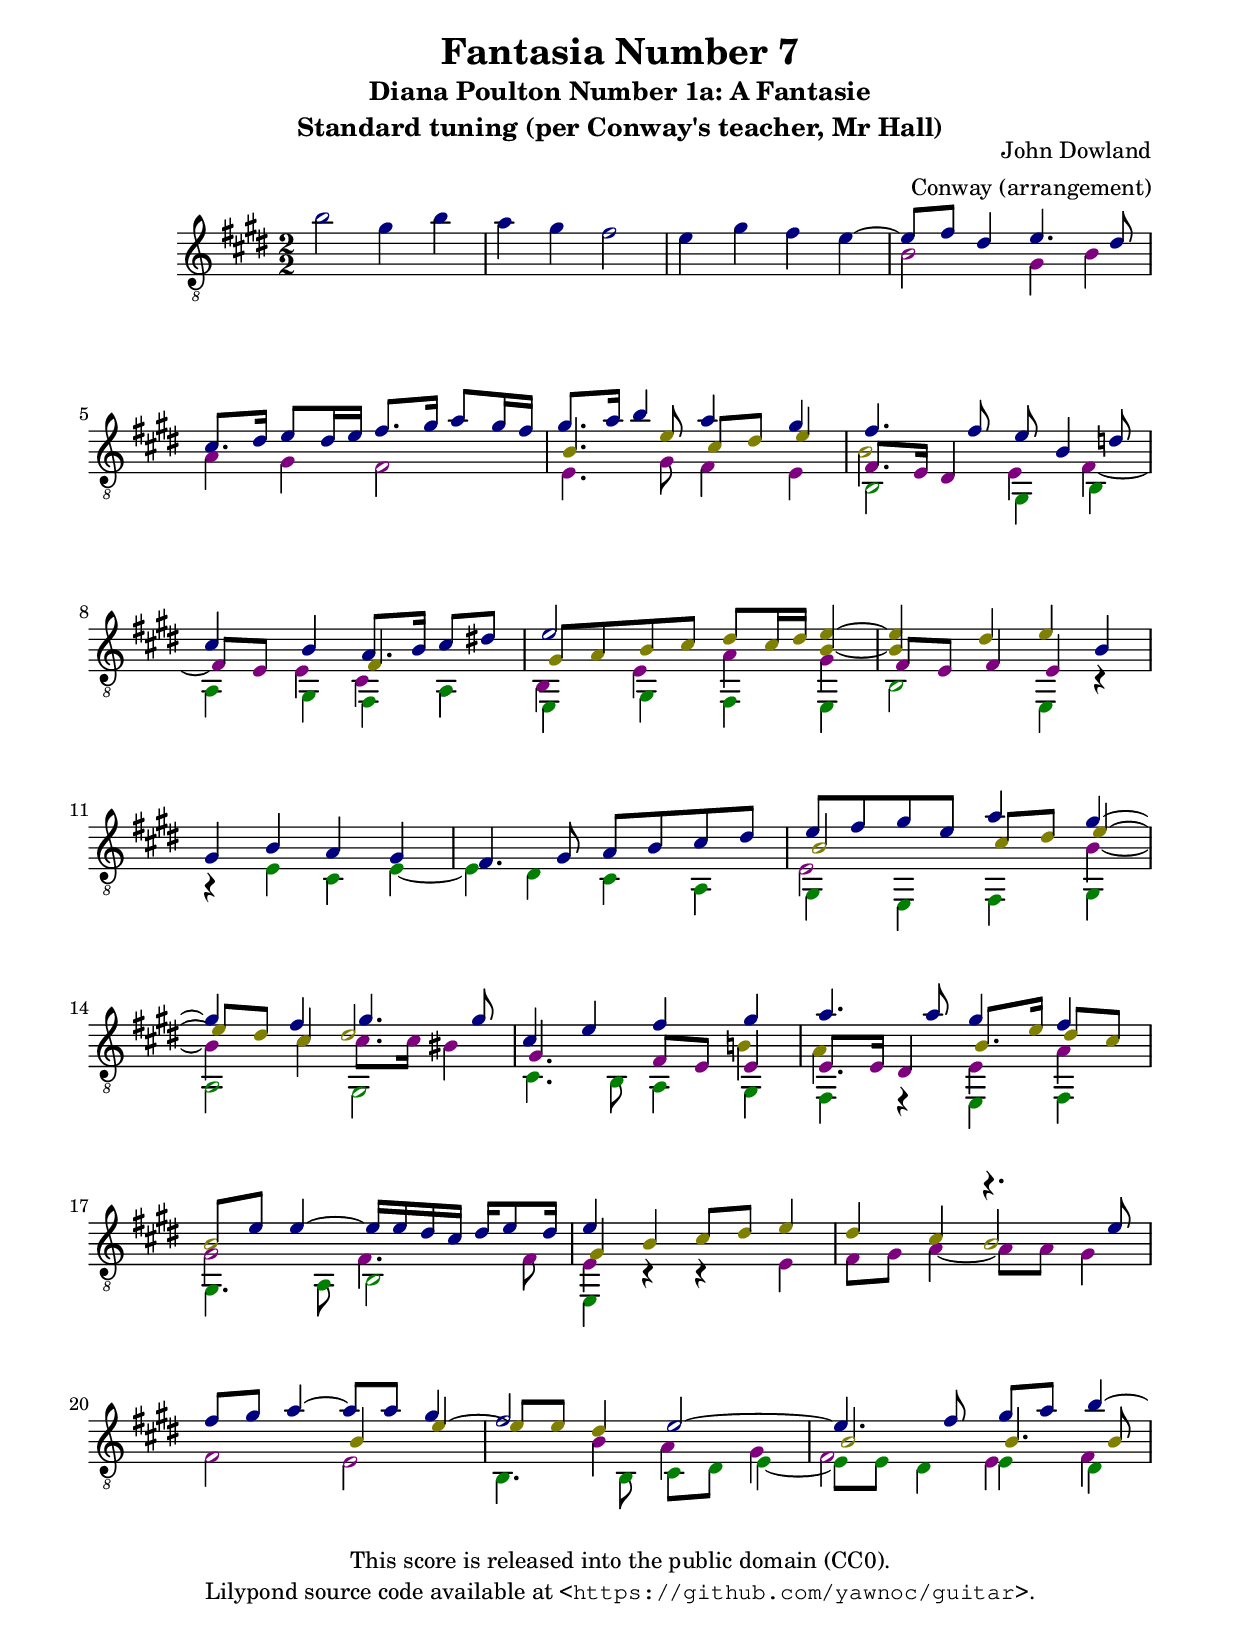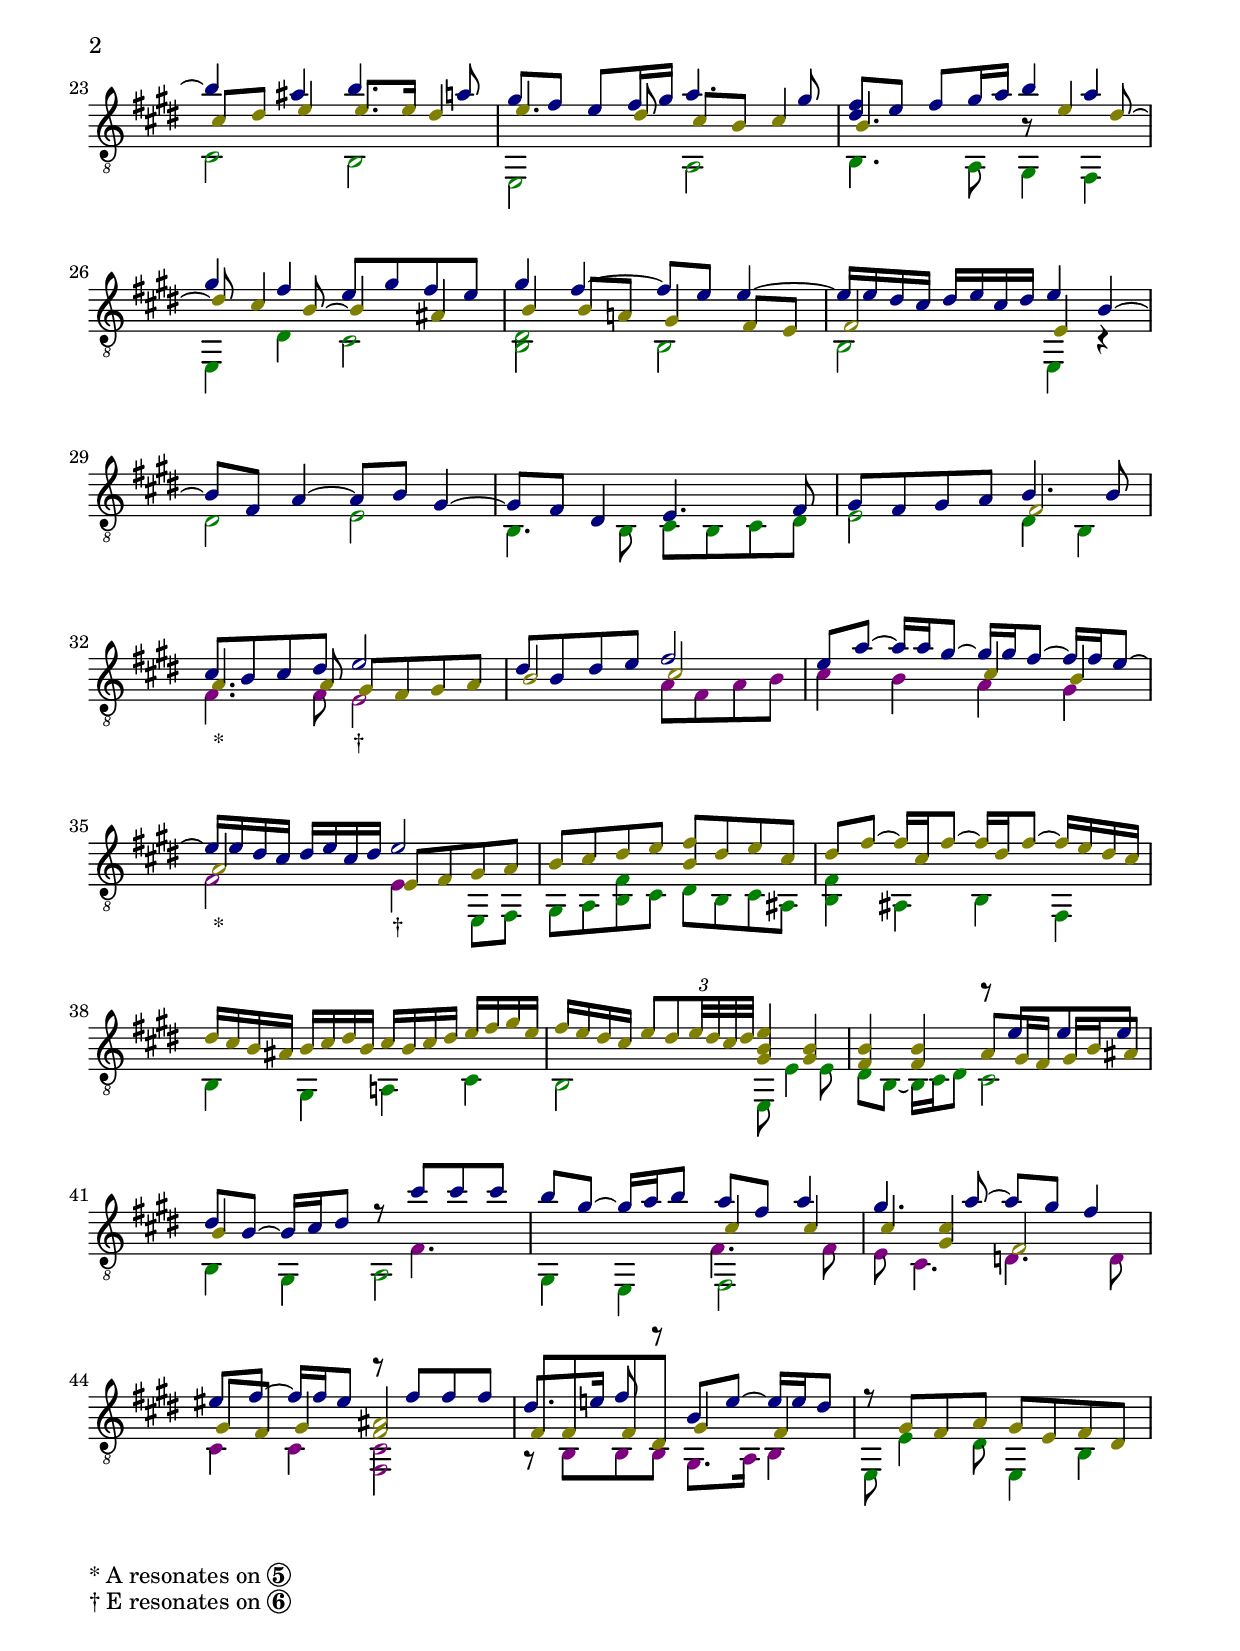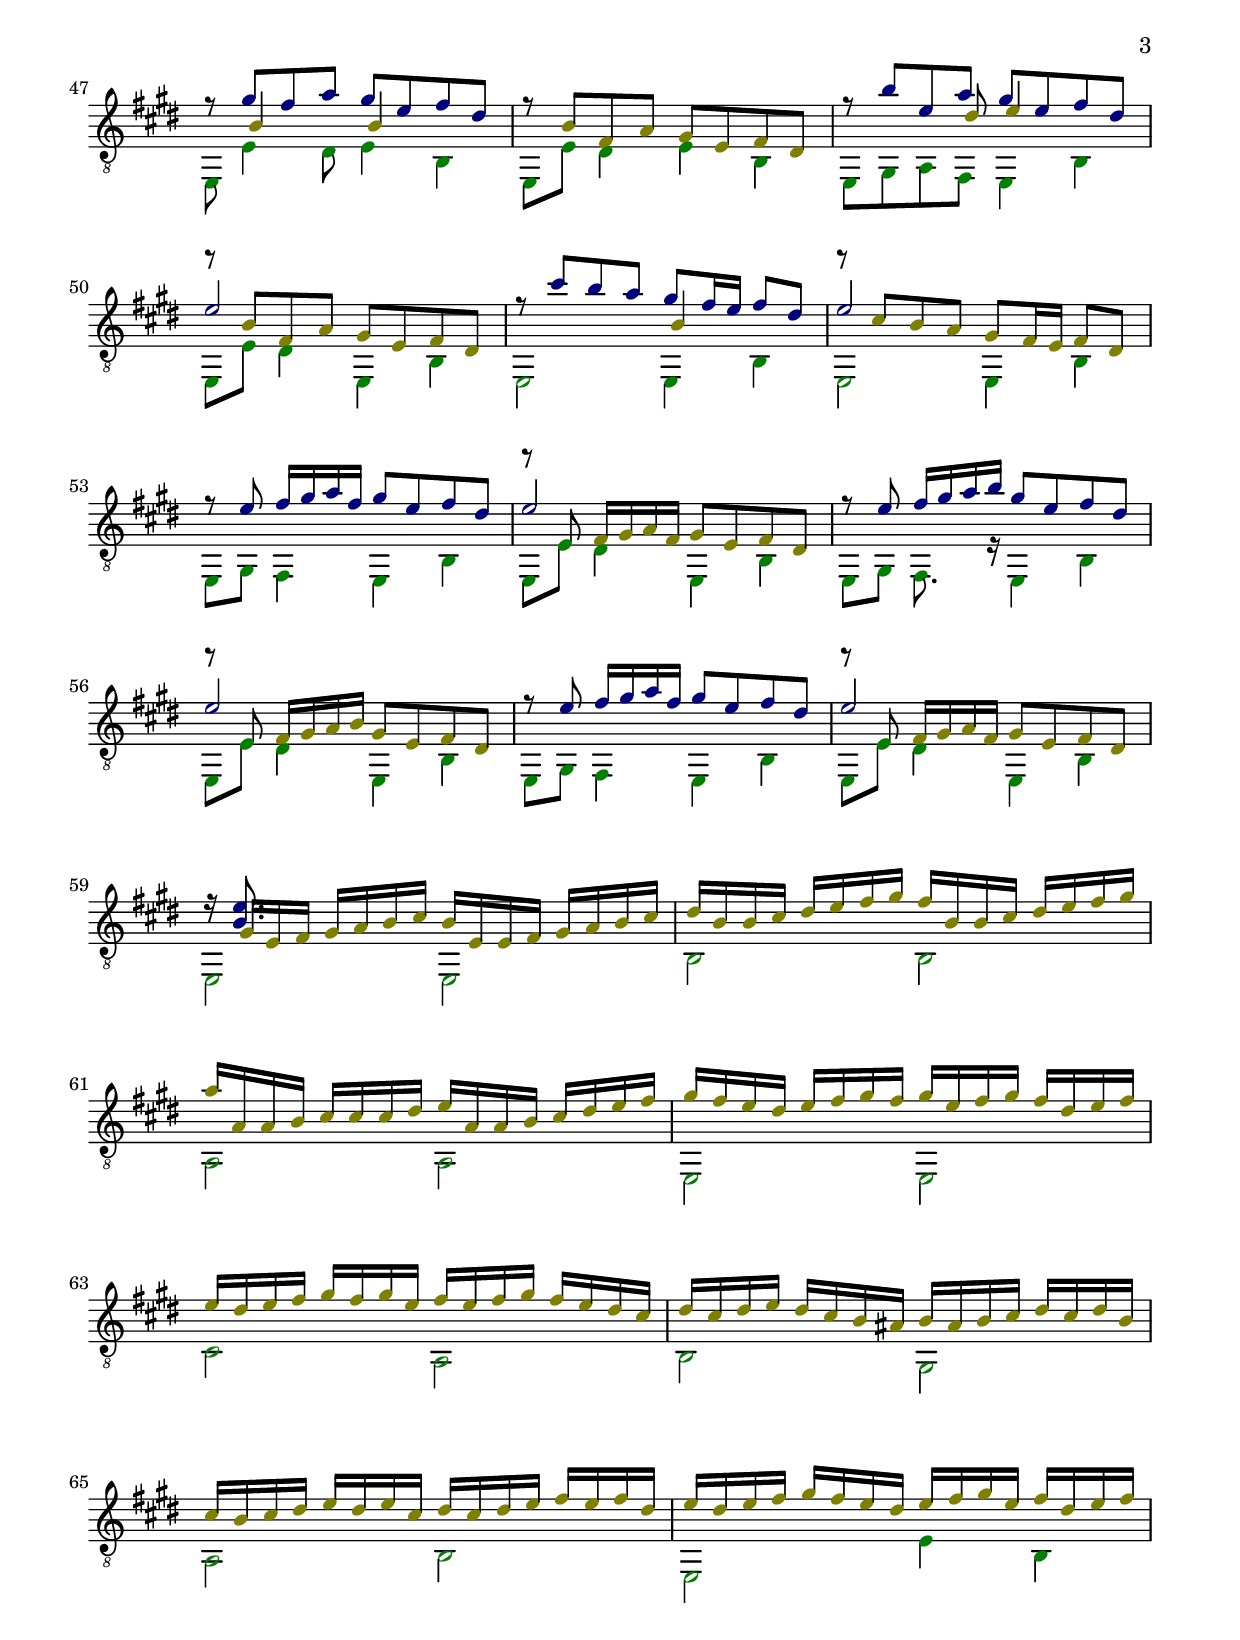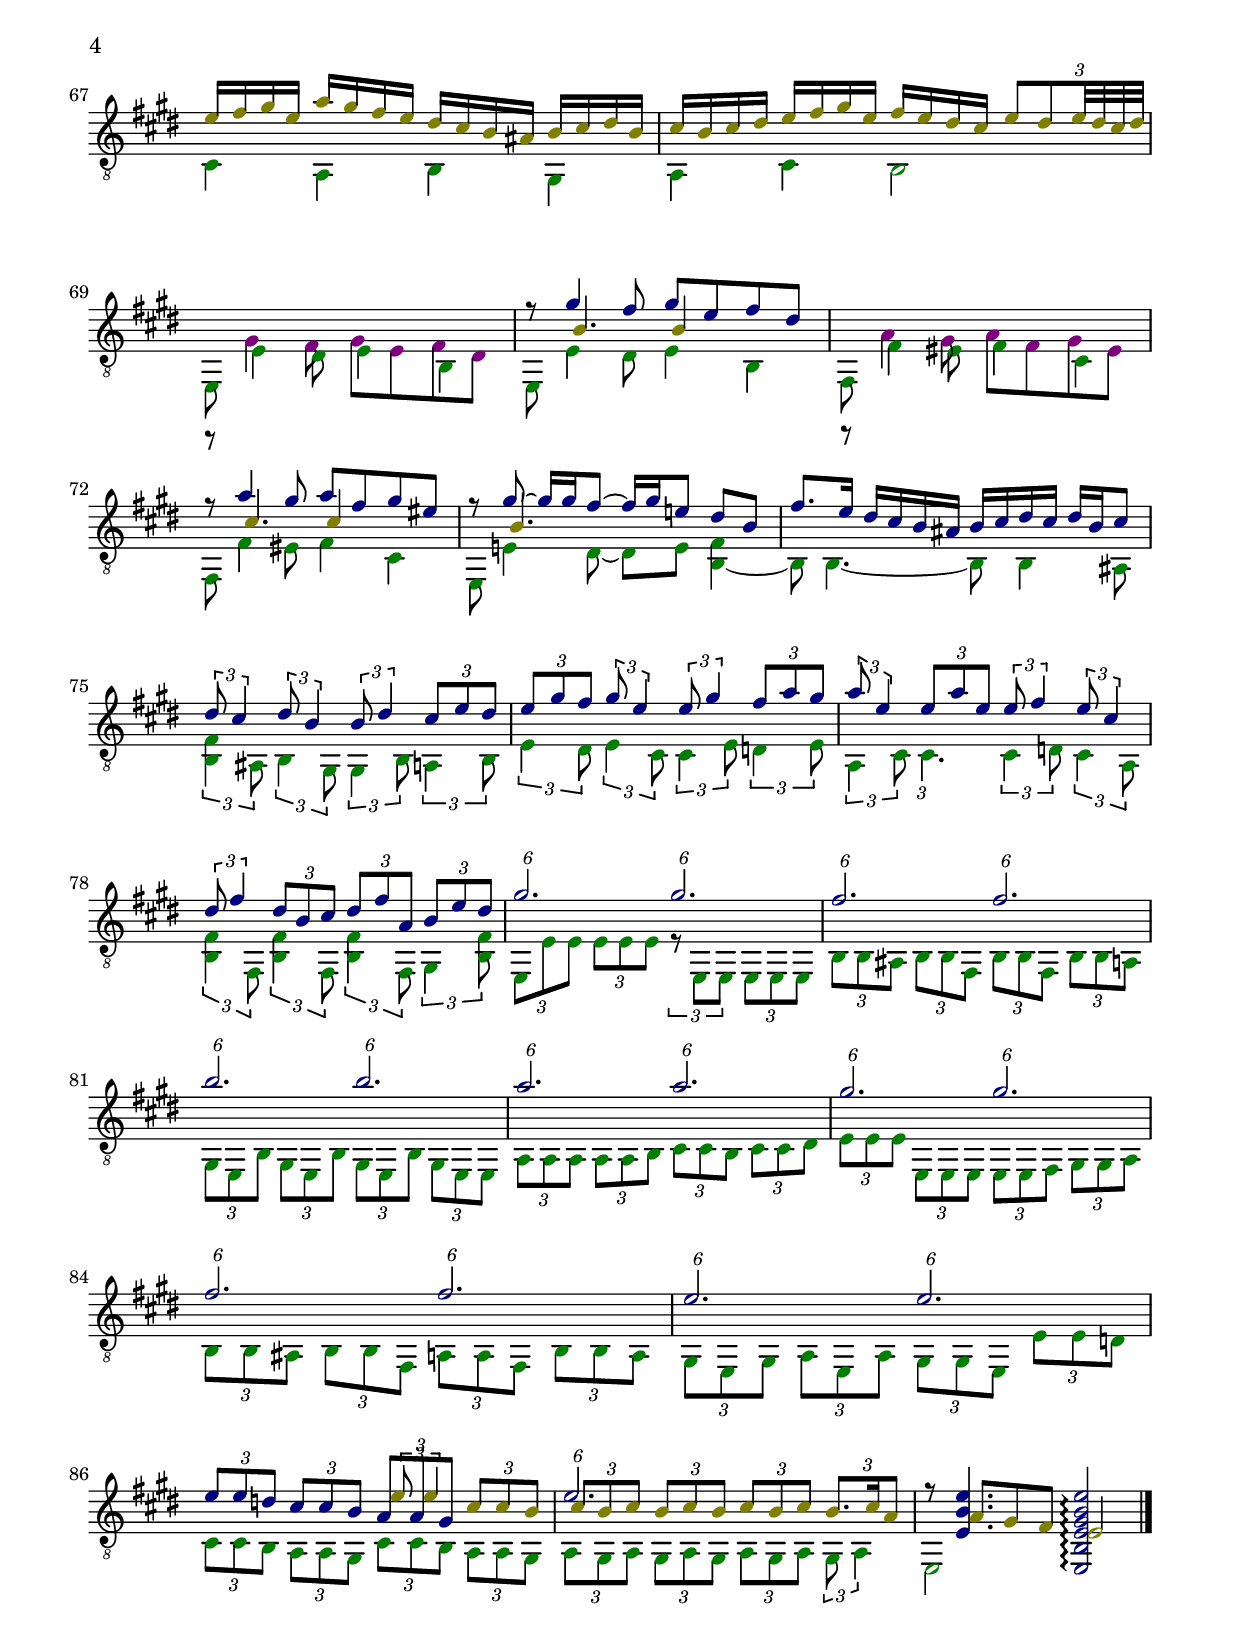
\version "2.18.2"


%%%%%%%%%%%%%%%%%%%%%%%%%%%%%%%%%%%%%%%%%%%%%%%%%%%%%%%%%%%%%%%%
% General
%%%%%%%%%%%%%%%%%%%%%%%%%%%%%%%%%%%%%%%%%%%%%%%%%%%%%%%%%%%%%%%%

\paper {
  top-margin = 1.5\cm
  left-margin = 1.5\cm
  right-margin = 1.5\cm
  bottom-margin = 1.5\cm
  ragged-last-bottom = ##f
  footnote-separator-markup = \markup { \vspace #1.5 }
}

globalSettings = {
  \accidentalStyle modern
  \compressFullBarRests
  \mergeDifferentlyHeadedOn
  \mergeDifferentlyDottedOn
  \numericTimeSignature
  \pointAndClickOff
  \override TextScript.extra-offset = #'(0 . 0.7)
  \override Score.FootnoteItem.annotation-line = ##f
}

origin-url = "https://github.com/yawnoc/guitar"

\header {
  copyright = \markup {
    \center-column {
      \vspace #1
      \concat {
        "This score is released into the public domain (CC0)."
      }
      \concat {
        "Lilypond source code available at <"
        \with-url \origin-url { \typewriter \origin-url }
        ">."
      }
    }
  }
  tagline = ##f
}

triplet = #(define-music-function
  (parser location music) (ly:music?)
  #{
    \tuplet 3/2 { $music }
  #}
)

tripletDuple = #(define-music-function
  (parser location music) (ly:music?)
  #{
    \tuplet 6/4 { $music }
  #}
)

overrideBeamedStemLengths = #(define-scheme-function
  (parser location lengths) (list?)
  #{
    \override Stem.details.beamed-lengths = $lengths
  #}
)
revertBeamedStemLengths = { \revert Stem.details.beamed-lengths }

overrideBeamVerticalPositions = #(define-scheme-function
  (parser location positions) (pair?)
  #{
    \override Beam.positions = $positions
  #}
)

%%%%%%%%%%%%%%%%%%%%%%%%%%%%%%%%%%%%%%%%%%%%%%%%%%%%%%%%%%%%%%%%
% Semantic bar lines
%%%%%%%%%%%%%%%%%%%%%%%%%%%%%%%%%%%%%%%%%%%%%%%%%%%%%%%%%%%%%%%%

barLineGoto = { \bar "||" }
barLineKeyChange = { \bar "||" }
barLineEnd = { \bar "|." }

%%%%%%%%%%%%%%%%%%%%%%%%%%%%%%%%%%%%%%%%%%%%%%%%%%%%%%%%%%%%%%%%
% Guitar notation
%%%%%%%%%%%%%%%%%%%%%%%%%%%%%%%%%%%%%%%%%%%%%%%%%%%%%%%%%%%%%%%%

stringNumbersAbove = { \set stringNumberOrientations = #'(up) }
stringNumbersBelow = { \set stringNumberOrientations = #'(down) }

fingeringAbove = { \set fingeringOrientations = #'(up) }
fingeringBelow = { \set fingeringOrientations = #'(down) }
fingeringAleft = { \set fingeringOrientations = #'(left) }
fingeringAright = { \set fingeringOrientations = #'(right) }

startGraceMusic = {
  <>(
  \override Fingering.font-size = -6
}
stopGraceMusic = {
  \revert Fingering.font-size
  <>)
}

overrideHorizontalShift = #(define-scheme-function
  (parser location distance) (number?)
  #{
    \override NoteColumn.force-hshift = $distance
  #}
)
revertHorizontalShift = { \revert NoteColumn.force-hshift }

barreSpan = #(define-music-function
  (parser location label offsetPair music)
  (string? (pair? (cons 0 0)) ly:music?)
  (let
    (
      (elements (extract-named-music music '(NoteEvent EventChord)))
    )
    (if
      (pair? elements)
      (let
        (
          (first-element (first elements))
          (last-element (last elements))
        )
        (set!
          (ly:music-property first-element 'articulations)
          (cons
            (make-music 'TextSpanEvent 'span-direction -1)
            (ly:music-property first-element 'articulations)
          )
        )
        (set!
          (ly:music-property last-element 'articulations)
          (cons
            (make-music 'TextSpanEvent 'span-direction 1)
            (ly:music-property last-element 'articulations)
          )
        )
      )
    )
  )
  #{
    \once \override TextSpanner.font-shape = #'upright
    \once \override TextSpanner.style = #'line
    \once \override TextSpanner.extra-offset = #offsetPair
    \once \override TextSpanner.bound-details = #`(
      (left
        (text . ,#{ \markup { \raise #-0.7 { #label \hspace #0.7 }} #})
        (Y . 0)
        (padding . -0.8)
        (attach-dir . -2)
      )
      (right
        (text . ,#{ \markup { \draw-line #'(0 . -1.3) } #}) ;; draw hook
        (Y . 0)
        (padding . -0.5)
        (attach-dir . 2)
      )
    )
    \once \override TextSpanner #'after-line-breaking = #(lambda (grob)
      (let*
        (
          (originalGrob (ly:grob-original grob))
          (splitGrobs (ly:spanner-broken-into originalGrob))
        )
        (if
          (and
            (>= (length splitGrobs) 2)
            (not (eq? (car (last-pair splitGrobs)) grob))
          )
          (begin
            (ly:grob-set-nested-property! grob
              '(bound-details right text)
              #{ \markup { \draw-line #'(0 . 0) } #} ;; suppress draw hook
            )
            (ly:grob-set-property! grob
              'extra-offset
              (cons
                (car offsetPair)
                (+ (cdr offsetPair) 0.7) ;; correction for suppressed hook
              )
            )
            (ly:grob-set-nested-property! grob
              '(bound-details right padding)
              #'-3 ;; increase spanner length
            )
          )
        )
      )
    )
    $music
  #}
)

barre = #(define-scheme-function
  (parser location label) (string?)
  #{
    \markup {
      \center-align {
        \hspace #0.7
        $label
      }
    }
  #}
)

nudgeNextBarre = #(define-scheme-function
  (parser location distance) (number?)
  #{
    \once \override TextScript.X-offset = $distance
  #}
)

position = #(define-scheme-function
  (parser location label) (string?)
  #{
    \markup {
      \center-align {
        \hspace #0.5
        $label
      }
    }
  #}
)

#(define-markup-command
  (markupString layout properties stringNumber) (markup?)
  (interpret-markup layout properties
    #{
      \markup \circle { \bold #stringNumber }
    #}
  )
)

#(define-markup-command
  (resonatesOn layout properties note stringNumber) (markup? markup?)
  (interpret-markup layout properties
    #{
      \markup { #note "resonates on" \markupString #stringNumber }
    #}
  )
)

%%%%%%%%%%%%%%%%%%%%%%%%%%%%%%%%%%%%%%%%%%%%%%%%%%%%%%%%%%%%%%%%
% Goto statements
%%%%%%%%%%%%%%%%%%%%%%%%%%%%%%%%%%%%%%%%%%%%%%%%%%%%%%%%%%%%%%%%

overrideGotoVisibility = {
  \once \override Score.RehearsalMark #'break-visibility = #'#(#t #t #f)
}

makeGotoMark = #(define-scheme-function
  (parser location label) (string?)
  #{
    \mark \markup { \small \italic $label }
  #}
)

simultaneousMarkSeparator = {
  \cadenzaOn
    s1073741824 % stupid, but works
  \cadenzaOff
}

coda = {
  \overrideGotoVisibility
  \mark \markup { \musicglyph #"scripts.coda" }
}

fine = {
  \overrideGotoVisibility
  \makeGotoMark Fine
}

dcAlCoda = {
  \overrideGotoVisibility
  \makeGotoMark "D.C. al Coda"
}

dcAlFine = {
  \overrideGotoVisibility
  \makeGotoMark "D.C. al Fine"
}

toCoda = {
  \overrideGotoVisibility
  \makeGotoMark "to Coda"
}



\header {
  title = "Fantasia Number 7"
  subtitle = \markup {
    \center-column {
      "Diana Poulton Number 1a: A Fantasie"
      "Standard tuning (per Conway's teacher, Mr Hall)"
    }
  }
  composer = "John Dowland"
  arranger = "Conway (arrangement)"
}


initialSignatures = {
  \clef "treble_8"
  \key e \major
  \time 2/2
  \set Timing.beamExceptions = #'()
  \set Timing.baseMoment = #(ly:make-moment 1/4)
  \set Timing.beatStructure = #'(1 1 1 1)
  \set Timing.beamExceptions = #'(
    (
      end
        .
      (
        ((1 . 8) . (4 4)) ;; quavers by fours
        ((1 . 12) . (3 3 3 3)) ;; anything shorter by beat
      )
    )
  )
}


highVoiceMusic = {
  
  \override NoteHead.color = #darkblue
  
  % Main theme high
  \barNumberCheck #1
  \relative c'' {
    \stemDown
    b2 gis4 b |
    a gis fis2 |
    e4 gis fis e~ |
    \stemUp
    e8 fis dis4 e4. dis8 |
    cis8. dis16 e8 dis16 e fis8. gis16 a8 gis16 fis |
    gis8. a16 b4 a gis |
    fis4. fis8 e8 b4 d8 |
    cis4 b a8. b16 cis8 dis |
    e2 s2 |
    s2 s4
  }
  
  % Main theme low
  \barNumberCheck #10
  \relative c' {
    b4 |
    gis b a gis |
    fis4. gis8 a b cis dis |
    e fis gis e a4 gis~ |
    gis
      \shiftOn
        \once \overrideHorizontalShift #-0.5
        fis
      \shiftOff
      \once \overrideHorizontalShift #0.5 gis4. gis8 |
    \once \overrideHorizontalShift #-0.25 cis,4 e fis gis |
    a4. a8 gis4 fis |
    \once \hide NoteHead b,8 e e4~ e16 e dis cis dis16 e8 dis16 |
    e4
  }
  
  % Tee-tee taa high
  \barNumberCheck #18
  \relative c' {
    s4 s2 |
    s2 r4. e8 |
    fis8 gis a4~ a8 a gis4 |
    fis2 e2~ |
    e4. fis8 gis8 a b4~ |
    b ais b4. a8 |
    gis8 fis e8 fis16 gis a4. gis8 |
    <fis dis>8 e fis8 gis16 a b4 a |
    gis fis e8 gis fis e |
    gis4 fis~ fis8 e e4~ |
    e16 e dis cis dis e cis dis e4
  }
  
  % Tee-tee taa low
  \barNumberCheck #28
  \relative c' {
    b4~ |
    b8 fis a4~ a8 b gis4~ |
    gis8 fis dis4 e4. fis8 |
    gis fis gis a b4. b8 |
    cis b cis dis e2 |
    dis8 b dis e fis2 |
    e8 a~ a16 a gis8~ gis16 gis fis8~ fis16 fis e8~ |
    e16 e dis cis dis e cis dis e2 |
  }
  
  % Ascending scale
  \barNumberCheck #36
  {
    s1 * 3 |
    s2
  }
  
  % Tee-tee-tee
  \barNumberCheck #39
  \relative c' {
    s2 |
    s2 r8 e e e |
    dis b~ b16 cis dis8 r8 cis' cis cis |
    b8 gis~ gis16 a b8 a8 fis a4 |
    gis4. a8~ a gis fis4 |
    eis8 fis~ fis16 fis eis8 r8 fis fis fis |
    dis8. e16 fis8 r b,8 e~ e16 e dis8 |
  }
  
  % Majestic theme
  \barNumberCheck #46
  \relative c'' {
    s1 |
    r8 gis fis a gis e fis dis |
    s1 |
    r8 b' e, a gis e fis dis |
    e2 s2 |
    r8 cis' b a gis8 fis16 e fis8 dis |
    e2 s2 |
    r8 e fis16 gis a fis gis8 e fis dis |
    e2 s2 |
    r8 e fis16 gis a b gis8 e fis dis |
    e2 s2 |
    r8 e fis16 gis a fis gis8 e fis dis |
    e2 s2 |
  }
  
  % Scale runs
  \barNumberCheck #59
  \relative c' {
    r16 <e b>8. s4 s2 |
    s1 * 9 |
  }
  
  % Majestic interlude
  \barNumberCheck #69
  \relative c'' {
    s1 |
    r8 gis4 fis8 gis e fis dis |
    s1 |
    r8 a'4 gis8 a fis gis eis |
    r8 gis~ gis16 gis fis8~ fis16 gis e8 dis b |
    fis'8. e16 dis cis b ais
      b16 cis dis cis dis b cis8 |
  }
  
  % Triple runs
  \barNumberCheck #75
  \relative c' {
    \triplet { dis8 cis4 } \triplet { dis8 b4 }
      \triplet { b8 dis4 } \triplet { cis8 e dis } |
    \triplet { e8 gis fis } \triplet { gis8 e4 }
      \triplet { e8 gis4 } \triplet { fis8 a gis } |
    \triplet { a8 e4 } \triplet { e8 a e }
      \triplet { e8 fis4 } \triplet { e8 cis4 } |
    \triplet { dis8 fis4 } \triplet { dis8 b cis }
      \triplet { dis8 fis a, } \triplet { b e dis } |
    \tripletDuple { gis2. } \tripletDuple { gis } |
    \tripletDuple { fis } \tripletDuple { fis } |
    \tripletDuple { b } \tripletDuple { b } |
    \tripletDuple { a } \tripletDuple { a } |
    \tripletDuple { gis } \tripletDuple { gis } |
    \tripletDuple { fis } \tripletDuple { fis } |
    \tripletDuple { e } \tripletDuple { e } |
    \triplet { e8 e d } \triplet { cis cis b }
      \triplet { a a gis } s4 |
    \tripletDuple { e'2. } s2 |
  }
  
  % Finishing chords
  \barNumberCheck #88
  \relative c {
    r8 <e b' e>4.
      <e, b' e gis b e>2 \arpeggio
      \barLineEnd
  }
  
}


lowVoiceMusic = {
  
  \override NoteHead.color = #darkgreen
  
  % Main theme high
  \barNumberCheck #1
  \relative c {
    s1 * 6 |
    b2 gis4 b |
    a gis fis a |
    e gis fis e |
    b'2 e,4
  }
  
  % Main theme low
  \barNumberCheck #10
  \relative c {
    r4 |
    r4 e cis e~ |
    e dis cis a |
    gis e fis gis |
    a2 gis |
    cis4. b8 a4 gis |
    fis r e fis |
    gis4. a8 b2 |
    e,4
  }
  
  % Tee-tee taa high
  \barNumberCheck #18
  \relative c {
    s4 s4 s4 |
    s1 * 2 |
    b4. b8 cis8 dis e4~ |
    e8 e dis4 e4 dis |
    cis2 b |
    e, a |
    b4. a8 gis4 fis |
    e dis' cis2 |
    <b dis> b |
    b e,4
  }
  
  % Tee-tee taa low
  \barNumberCheck #28
  \relative c {
    r4 |
    dis2 e |
    b4. b8 cis b cis dis |
    e2 dis4 b |
    s1 * 3 |
    s2
  }
  
  % Ascending scale
  \barNumberCheck #35
  \relative c, {
    s4 e8 fis |
    gis a <b fis'> cis dis b cis ais |
    <b fis'>4 ais b fis |
    b gis a cis |
    b2
  }
  
  % Tee-tee-tee
  \barNumberCheck #39
  \relative c, {
    e8 e'4 e8 |
    dis8 b~ b16 cis dis8 cis2 |
    b4 gis a2 |
    gis4 e fis2 |
    s1 * 3 |
  }
  
  % Majestic theme
  \barNumberCheck #46
  \relative c, {
    e8 e'4 dis8 e,4 b' |
    e,8 e'4 dis8 e4 b |
    e,8 e' dis4 e b |
    e,8 gis a fis e4 b' |
    e,8 e' dis4 e, b' |
    e,2 e4 b' |
    e,2 e4 b' |
    e,8 gis fis4 e b' |
    e,8 e' dis4 e, b' |
    e,8[ gis] fis8. r16 e4 b' |
    e,8 e' dis4 e, b' |
    e,8 gis fis4 e b' |
    e,8 e' dis4 e, b' |
  }
  
  % Scale runs
  \barNumberCheck #59
  \relative c, {
    e2 e |
    b' b |
    a a |
    e e |
    cis' a |
    b gis |
    a b |
    e, e'4 b |
    cis a b gis |
    a cis b2 |
  }
  
  % Majestic interlude
  \barNumberCheck #69
  \relative c, {
    e8 e'4 dis8 e4 b |
    e,8 e'4 dis8 e4 b |
    fis8 fis'4 eis8 fis4 cis |
    fis,8 fis'4 eis8 fis4 cis |
    e,8 e'4 dis8~ dis e <b~ fis'>4 |
    b8 b4.~ b8 b4 ais8 |
  }
  
  % Triple runs
  \barNumberCheck #75
  \relative c {
    \triplet { <b fis'>4 ais8 } \triplet { b4 gis8 }
      \triplet { gis4 b8 } \triplet { a4 b8 } |
    \triplet { e4 dis8 } \triplet { e4 cis8 }
      \triplet { cis4 e8 } \triplet { d4 e8 } |
    \triplet { a,4 cis8 } \triplet { cis4. }
      \triplet { cis4 d8 } \triplet { cis4 a8 } |
    \triplet { <b fis'>4 fis8 } \triplet { <b fis'>4 fis8 }
      \triplet { <b fis'>4 fis8 } \triplet { gis4 <b fis'>8 } |
    \triplet { e,8 e' e } \triplet { e e e }
      \triplet { r e, e } \triplet { e e e } |
    \triplet { b' b ais } \triplet { b b fis }
      \triplet { b b fis } \triplet { b b a } |
    \triplet { gis e b' } \triplet { gis e b' }
      \triplet { gis e b' } \triplet { gis e e } |
    \triplet { a a a } \triplet { a a b }
      \triplet { cis cis b } \triplet { cis cis dis } |
    \triplet { e e e } \triplet { e, e e }
      \triplet { e e fis } \triplet { gis gis a } |
    \triplet { b b ais } \triplet { b b fis }
      \triplet { a a fis } \triplet { b b a } |
    \triplet { gis e gis } \triplet { a e a }
      \triplet { gis gis e } \triplet { e' e d } |
    \triplet { cis cis b } \triplet { a a gis }
      \triplet { cis cis b } \triplet { a a gis } |
    \triplet { a gis a } \triplet { gis a gis }
      \triplet { a gis a } \triplet { gis8 a4 } |
  }
  
  % Finishing chords
  \barNumberCheck #88
  \relative c, {
    e2 s2 |
  }
  
}


upperMiddleVoiceMusic = {
  
  \override NoteHead.color = #darkyellow
  
  % Main theme high
  \barNumberCheck #1
  \relative c' {
    s1 * 5 |
    \once \overrideHorizontalShift #0.4 b4. e8 cis8 dis e4 |
    \stemDown
    b2 s2 |
    \stemUp
    s2 fis4 s4 |
    gis8 a b cis dis8 cis16 \shiftOff dis <e~ b_~>4 |
    <e b> dis e
    \shiftOn
  }
  
  % Main theme low
  \barNumberCheck #10
  \relative c' {
    s4 |
    s1 * 2 |
    b2 cis8 dis e4~ |
    e8 dis
      \shiftOff cis4 \shiftOn
      \once \overrideHorizontalShift #-0.75 dis2 |
    s2 s4 \stemDown b4 |
    a4 s4 \stemUp b8. e16 dis8 cis |
      \once \overrideHorizontalShift #-0.07
      \once \hide Stem
        b2
      s2 |
    gis4
  }
  
  % Tee-tee taa high
  \barNumberCheck #18
  \relative c' {
    b4 cis8 dis e4 |
    dis4 cis b2 |
    s2 b4 e~ |
    e8 e dis4 s2 |
    b2 b4. b8 |
    cis8 dis e4 e8. e16 dis4 |
    e4. dis8 cis8 b cis4 |
    b4. s8 b8\rest e4 dis8~ |
    dis8 cis4 b8~ b4 ais |
    b4 b8 a gis4 fis8 e |
    fis2 e4
  }
  
  % Tee-tee taa low
  \barNumberCheck #28
  \relative c {
    s4 |
    s1 * 2 |
    s2 fis2 |
    \footnote "*" #'(0 . -4) \markup { "*" \resonatesOn A 5 }
    a4. a8 gis fis gis a |
    b2 cis |
    s2 cis4 b |
    \footnote "*" #'(0 . -4) \markup { }
    a2
  }
  
  % Ascending scale
  \barNumberCheck #35
  \relative c {
    e8 fis gis a |
    b cis dis e <fis b,> dis e cis |
    dis fis~ fis16 cis fis8~ fis16 dis fis8~ fis16 e dis cis |
    dis cis b ais b cis dis b cis b cis dis e fis gis e |
    fis e dis cis \triplet { e8 dis e32 dis cis dis } <e b gis>4
  }
  
  % Tee-tee-tee
  \barNumberCheck #39
  \relative c' {
    <b gis>4 |
    <b fis> <b fis> a8 gis16 fis gis16 b ais8 |
    b4 s4 s2 |
    s2 cis4 cis |
    cis <cis gis> fis,2 |
    gis8 fis gis4 <ais fis>2 |
    fis8 fis fis dis gis4 fis |
  }
  
  % Majestic theme
  \barNumberCheck #46
  \relative c' {
    r8 gis fis a gis e fis dis |
    s8 b'4 s8 b4 s4 |
    r8 b8 fis a gis e fis dis |
    s4. dis'8 e4 s4 |
    r8 b8 fis a gis e fis dis |
    s2 b'4 s4 |
    r8 cis b a gis8 fis16 e fis8 dis |
    s1 |
    r8 e fis16 gis a fis gis8 e fis dis |
    s1 |
    r8 e fis16 gis a b gis8 e fis dis |
    s1 |
    r8 e fis16 gis a fis gis8 e fis dis |
  }
  
  % Scale runs
  \barNumberCheck #59
  \relative c' {
    s16 gis e fis gis a b cis
      b e, e fis gis a b cis |
    dis b b cis dis e fis gis
      fis b, b cis dis e fis gis |
    a a, a b cis cis cis dis
      e a, a b cis dis e fis |
    gis fis e dis e fis gis fis
      gis e fis gis fis dis e fis |
    e dis e fis gis fis gis e
      fis e fis gis fis e dis cis |
    dis cis dis e dis cis b ais
      b ais b cis dis cis dis b |
    cis b cis dis e dis e cis
      dis cis dis e fis e fis dis |
    e dis e fis gis fis e dis
      e fis gis e
      fis dis e fis |
    e fis gis e
      a gis fis e
      dis cis b ais
      b cis dis b |
    cis b cis dis
      e fis gis e
      fis e dis cis
      \triplet { e8 dis e32 dis cis dis } |
  }
  
  % Majestic interlude
  \barNumberCheck #69
  \relative c' {
    s1 |
    s8 b4. b4 s4 |
    s1 |
    s8 cis4. cis4 s4 |
    s8 b4. s2 |
    s1 |
  }
  
  % Triple runs
  \barNumberCheck #75
  \relative c' {
    s1 * 11 |
    s2 \triplet { e8 e4 } \triplet { cis8 cis b } |
    \triplet { cis b cis } \triplet { b cis b }
      \triplet { cis b cis } \triplet { b8. cis16 a8 } |
  }
  
  % Finishing chords
  \barNumberCheck #88
  \relative c' {
    s8 a gis fis e2 |
  }
  
}


lowerMiddleVoiceMusic = {
  
  \override NoteHead.color = #darkmagenta
  
  % Main theme high
  \barNumberCheck #1
  \relative c' {
    s1 * 3 |
    \shiftOff
    b2 gis4 b |
    a gis fis2 |
    \once \overrideHorizontalShift #0.3 e4. gis8 fis4 e |
    \shiftOn
    \stemUp
    \overrideBeamedStemLengths #'(1)
    \once \overrideHorizontalShift #0 fis8. e16 dis4 \stemDown e4 fis~ |
    \stemUp
    fis8 e \stemDown e4 cis4 \once \overrideHorizontalShift #0 a |
    b e \overrideHorizontalShift #0 a gis |
    \revertHorizontalShift
    \stemUp
    fis8 e fis4 e
    \stemDown
  }
  
  % Main theme low
  \barNumberCheck #10
  \relative c {
    s4 |
    s1 * 2 |
    e2 s4 \overrideHorizontalShift #0 b'4~ |
    b \revertHorizontalShift
      \shiftOff cis \shiftOn
      \once \overrideHorizontalShift #0.3 cis8. cis16 bis4 |
    \stemUp
    \once \overrideHorizontalShift #0.2 gis4. s8
      \once \overrideHorizontalShift #0 fis8 e
      \once \overrideHorizontalShift #0 e4 |
    \once \overrideHorizontalShift #0 e8. e16 dis4
      \stemDown
      \overrideHorizontalShift #0 e4 a |
      \revertHorizontalShift
    \once \overrideHorizontalShift #-0.07 gis2 fis4. fis8 |
    \once \overrideHorizontalShift #0 e4
  }
  
  % Tee-tee taa high
  \barNumberCheck #18
  \relative c {
    \shiftOff
    r4 r e |
    fis8 gis a4~ a8 a gis4 |
    fis2 e |
    \shiftOn
    s4 b' a gis |
    fis2 e4 fis |
    s1 * 5 |
    s2 s4
  }
  
  % Tee-tee taa low
  \barNumberCheck #28
  \relative c {
    s4 |
    s1 * 3 |
    fis4. fis8
      \footnote "†" #'(0 . -2.5) \markup { "†" \resonatesOn E 6 }
      e2 |
    s2 a8 fis a b |
    cis4 b a gis |
    fis2
      \footnote "†" #'(0 . -2.5) \markup { }
      e4
  }
  
  % Ascending scale
  \barNumberCheck #35
  {
    s4 |
    s1 * 3 |
    s2
  }
  
  % Tee-tee-tee
  \barNumberCheck #39
  \relative c {
    s2 |
    s1 |
    s2 s8 fis4. |
    s2 fis4. fis8 |
    e8 cis4. d4. d8 |
    cis4 cis <cis fis,>2 |
    r8 b b b gis8. a16 b4 |
  }
  
  % Majestic theme
  \barNumberCheck #46
  {
    s1 * 13 |
  }
  
  % Scale runs
  \barNumberCheck #59
  {
    s1 * 10 |
  }
  
  % Majestic interlude
  \barNumberCheck #69
  \relative c' {
    r8 gis4 fis8 gis e fis dis |
    s1 |
    r8 a'4 gis8 a fis gis eis |
    s1 * 3 |
  }
  
}


allMusic = {
  \new Staff \with {
    midiInstrument = #"acoustic guitar (nylon)"
  }
  \globalSettings
  \initialSignatures
  <<
    << \highVoiceMusic >>
      \\
    << \lowVoiceMusic >>
      \\
    << \upperMiddleVoiceMusic >>
      \\
    << \lowerMiddleVoiceMusic >>
  >>
}


\score {
  \allMusic
}

\score {
  \allMusic
  \midi { }
}
